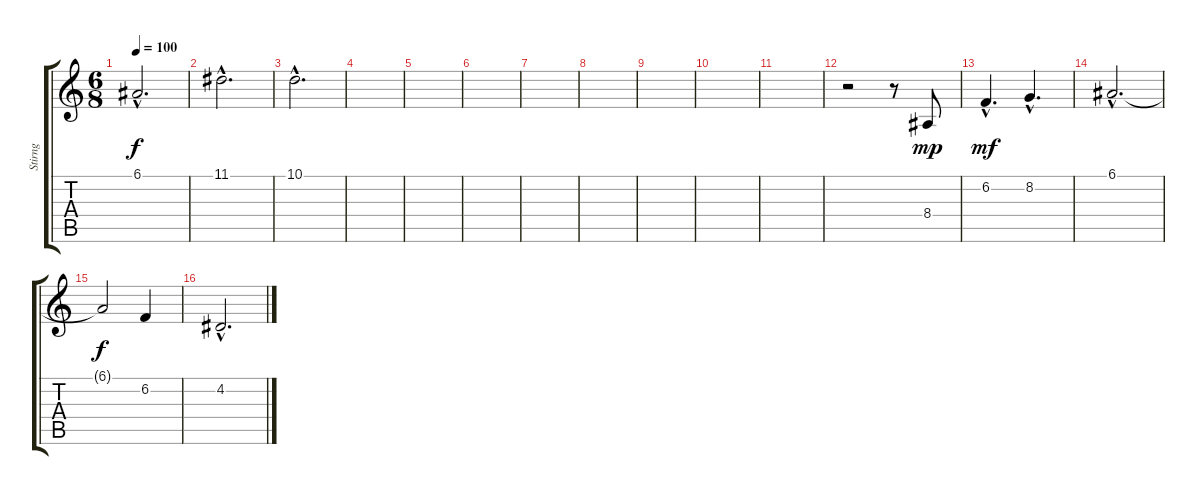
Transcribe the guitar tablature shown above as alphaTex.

\track ("Stirng" "Stirng") {instrument stringensemble1}
\staff {score tabs}
\tuning (E4 B3 G3 D3 A2 E2) {hide}
\ts (6 8)
\tempo 100
\clef g2
\ks c
6.1{hac t}.2{d dy f} |
11.1{hac}.2{d} |
10.1{hac}.2{d} |
|
|
|
|
|
|
|
|
r.2 r.8 8.4.8{dy mp} |
6.2{hac}.4{d dy mf} 8.2{hac}.4{d} |
6.1{hac}.2{d} |
6.1{t}.2{dy f} 6.2.4{txt ""} |
4.2{hac}.2{d}
